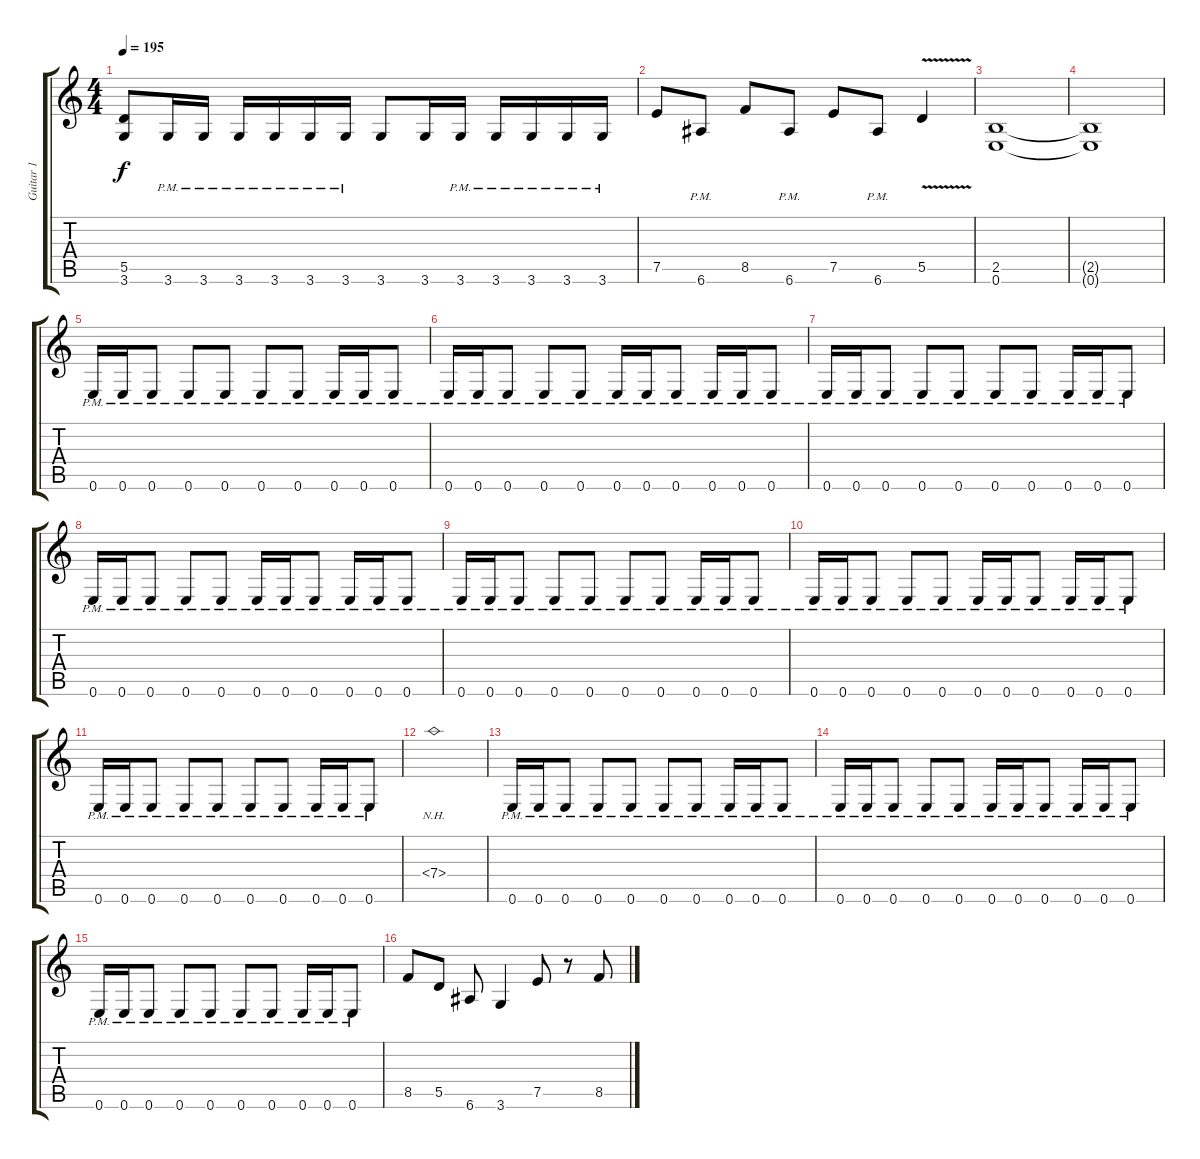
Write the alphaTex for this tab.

\track ("Guitar 1" "Guitar 1") {instrument overdrivenguitar}
\staff {score tabs}
\tuning (E4 B3 G3 D3 A2 E2) {hide}
\ts (4 4)
\tempo 195
\clef g2
\ks c
(5.5 3.6).8{dy f} 3.6{pm}.16 3.6{pm}.16 3.6{pm}.16 3.6{pm}.16 3.6{pm}.16 3.6{pm}.16 3.6.8 3.6.16 3.6{pm}.16 3.6{pm}.16 3.6{pm}.16 3.6{pm}.16 3.6{pm}.16 |
7.5.8 6.6{pm}.8 8.5.8 6.6{pm}.8 7.5.8 6.6{pm}.8 5.5{v}.4 |
(2.5 0.6).1 |
(2.5{t} 0.6{t}).1 |
0.6{pm}.16 0.6{pm}.16 0.6{pm}.8 0.6{pm}.8 0.6{pm}.8 0.6{pm}.8 0.6{pm}.8 0.6{pm}.16 0.6{pm}.16 0.6{pm}.8 |
0.6{pm}.16 0.6{pm}.16 0.6{pm}.8 0.6{pm}.8 0.6{pm}.8 0.6{pm}.16 0.6{pm}.16 0.6{pm}.8 0.6{pm}.16 0.6{pm}.16 0.6{pm}.8 |
0.6{pm}.16 0.6{pm}.16 0.6{pm}.8 0.6{pm}.8 0.6{pm}.8 0.6{pm}.8 0.6{pm}.8 0.6{pm}.16 0.6{pm}.16 0.6{pm}.8 |
0.6{pm}.16 0.6{pm}.16 0.6{pm}.8 0.6{pm}.8 0.6{pm}.8 0.6{pm}.16 0.6{pm}.16 0.6{pm}.8 0.6{pm}.16 0.6{pm}.16 0.6{pm}.8 |
0.6{pm}.16 0.6{pm}.16 0.6{pm}.8 0.6{pm}.8 0.6{pm}.8 0.6{pm}.8 0.6{pm}.8 0.6{pm}.16 0.6{pm}.16 0.6{pm}.8 |
0.6{pm}.16 0.6{pm}.16 0.6{pm}.8 0.6{pm}.8 0.6{pm}.8 0.6{pm}.16 0.6{pm}.16 0.6{pm}.8 0.6{pm}.16 0.6{pm}.16 0.6{pm}.8 |
0.6{pm}.16 0.6{pm}.16 0.6{pm}.8 0.6{pm}.8 0.6{pm}.8 0.6{pm}.8 0.6{pm}.8 0.6{pm}.16 0.6{pm}.16 0.6{pm}.8 |
7.4{nh}.1 |
0.6{pm}.16 0.6{pm}.16 0.6{pm}.8 0.6{pm}.8 0.6{pm}.8 0.6{pm}.8 0.6{pm}.8 0.6{pm}.16 0.6{pm}.16 0.6{pm}.8 |
0.6{pm}.16 0.6{pm}.16 0.6{pm}.8 0.6{pm}.8 0.6{pm}.8 0.6{pm}.16 0.6{pm}.16 0.6{pm}.8 0.6{pm}.16 0.6{pm}.16 0.6{pm}.8 |
0.6{pm}.16 0.6{pm}.16 0.6{pm}.8 0.6{pm}.8 0.6{pm}.8 0.6{pm}.8 0.6{pm}.8 0.6{pm}.16 0.6{pm}.16 0.6{pm}.8 |
8.5.8 5.5.8 6.6.8 3.6.4 7.5.8 r.8 8.5.8
